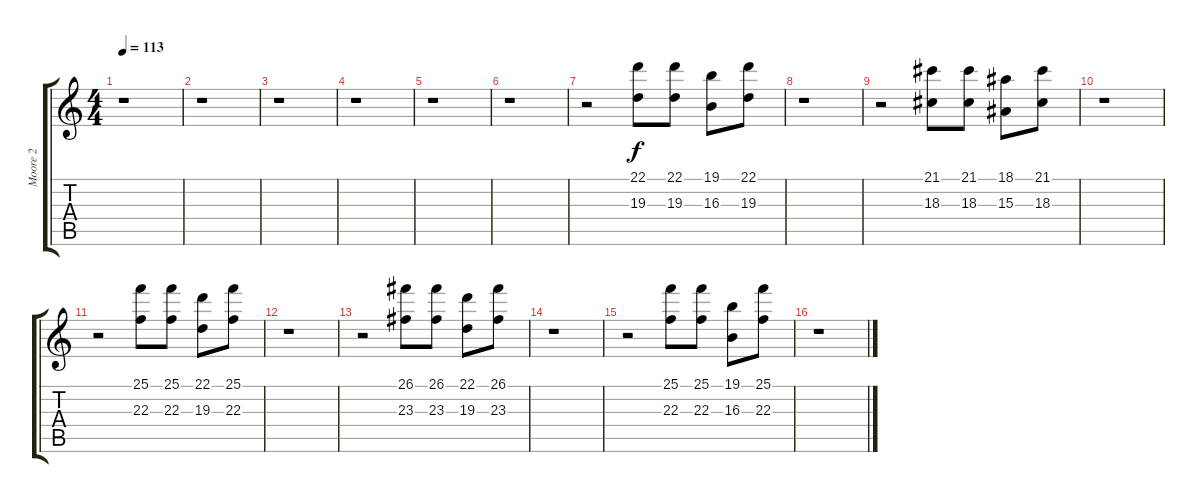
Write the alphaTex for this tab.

\track ("Moore 2" "Moore 2") {instrument brightacousticpiano}
\staff {score tabs}
\tuning (E4 B3 G3 D3 A2 E2) {hide}
\ts (4 4)
\tempo 113
\clef g2
\ks c
r.1{dy f} |
r.1 |
r.1 |
r.1 |
r.1 |
r.1 |
r.2 (22.1 19.3).8 (22.1 19.3).8 (19.1 16.3).8 (22.1 19.3).8 |
r.1 |
r.2 (21.1 18.3).8 (21.1 18.3).8 (18.1 15.3).8 (21.1 18.3).8 |
r.1 |
r.2 (25.1 22.3).8 (25.1 22.3).8 (22.1 19.3).8 (25.1 22.3).8 |
r.1 |
r.2 (26.1 23.3).8 (26.1 23.3).8 (22.1 19.3).8 (26.1 23.3).8 |
r.1 |
r.2 (25.1 22.3).8 (25.1 22.3).8 (19.1 16.3).8 (25.1 22.3).8 |
r.1
